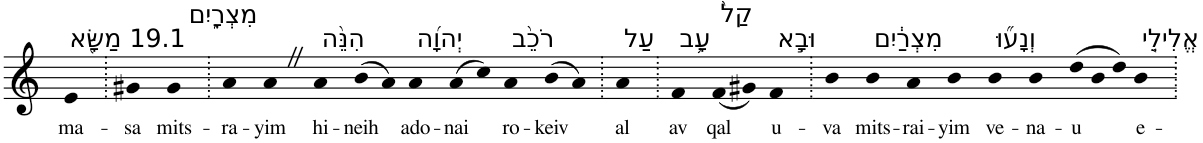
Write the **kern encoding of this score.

**kern	**text
*part1	*part1
*staff1	*staff1
*I"Piano	*
*I'Pno	*
*clefG2	*
*k[]	*
=1	=1
!LO:TX:a:t=19.1 מַשָּׂ֖א	!
!	!LO:LY:b
4e	ma-
=2.	=2.
!	!LO:LY:b
4g#X	-sa
!LO:TX:a:t=מִצְרָ֑יִם	!
!	!LO:LY:b
4g#	mits-
=3.	=3.
!	!LO:LY:b
4a	-ra-
!	!LO:LY:b
4aZ	-yim
!LO:TX:a:t=הִנֵּ֨ה	!
!	!LO:LY:b
4a	hi-
!	!LO:LY:b
(8b	-neih
8a)	.
!LO:TX:a:t=יְהוָ֜ה	!
!	!LO:LY:b
4a	ado-
!	!LO:LY:b
(8a	-nai
8cc)	.
!LO:TX:a:t=רֹכֵ֨ב	!
!	!LO:LY:b
4a	ro-
!	!LO:LY:b
(8b	-keiv
8a)	.
=4.	=4.
!LO:TX:a:t=עַל	!
!	!LO:LY:b
4a	al
=5.	=5.
!LO:TX:a:t=עָ֥ב	!
!	!LO:LY:b
4f	av
!LO:TX:a:t=קַל֙	!
!	!LO:LY:b
(8f	qal
8g#X)	.
!LO:TX:a:t=וּבָ֣א	!
!	!LO:LY:b
4f	u-
=6.	=6.
!	!LO:LY:b
4b	-va
!LO:TX:a:t=מִצְרַ֔יִם	!
!	!LO:LY:b
4b	mits-
!	!LO:LY:b
4a	-rai-
!	!LO:LY:b
4b	-yim
!LO:TX:a:t=וְנָע֞וּ	!
!	!LO:LY:b
4b	ve-
!	!LO:LY:b
4b	-na-
!	!LO:LY:b
(12dd	-u
12b	.
12dd)	.
!LO:TX:a:t=אֱלִילֵ֤י	!
!	!LO:LY:b
4b	e-
=.	=.
*-	*-
